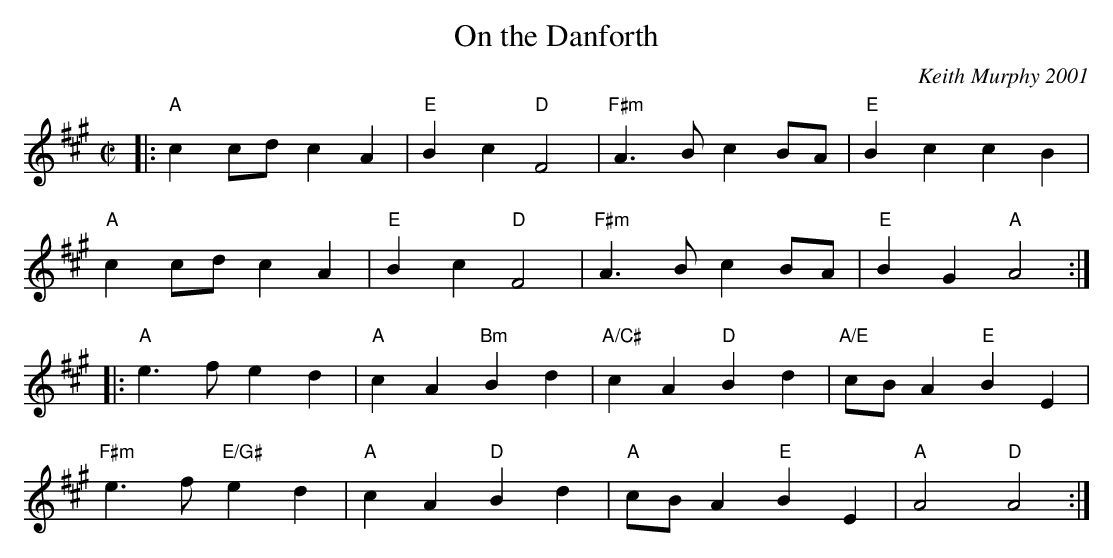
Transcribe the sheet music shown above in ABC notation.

X:1
T: On the Danforth
C: Keith Murphy 2001
L: 1/8
M: C|
K: A
|: "A"c2 cd c2A2 | "E"B2c2 "D"F4 | "F#m"A2>B2 c2 BA | "E"B2c2c2B2 |
   "A"c2 cd c2A2 | "E"B2c2 "D"F4 | "F#m"A2>B2 c2 BA | "E"B2G2 "A"A4 :|
|: "A"e2>f2 e2d2 | "A"c2A2 "Bm"B2d2 | "A/C#"c2 A2 "D"B2d2 | "A/E"cB A2 "E"B2E2 |
 "F#m"e2>f2 "E/G#"e2d2 | "A"c2A2 "D"B2d2 | "A"cB A2 "E"B2E2 | "A"A4 "D"A4 :|
